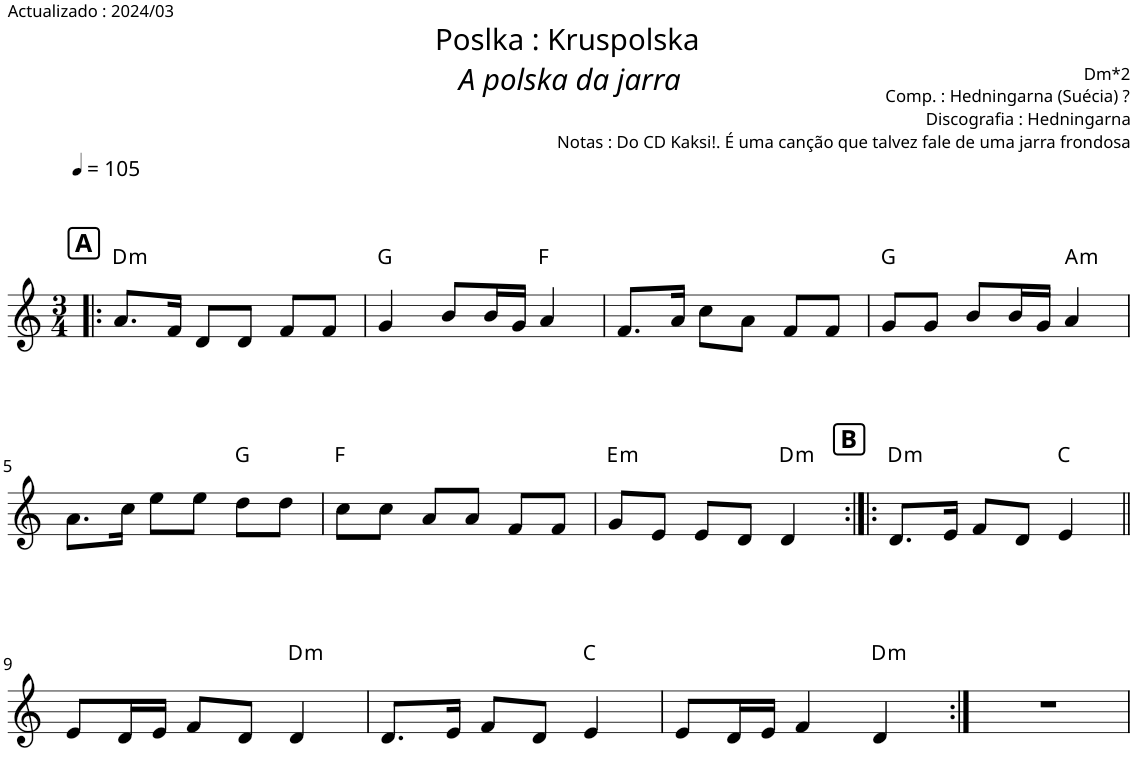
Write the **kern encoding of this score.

**kern	**harte
*part1	*part1
*staff1	*
*I"Piano	*
*I'Pno.	*
*clefG2	*
*k[]	*
*M3/4	*
*MM105	*
!!LO:REH:place=s1:a:B:cj:fs=12:t=A
=1!|:	=1!|:
!	!LO:H:kt=m
8.a/L	D:min
16f/Jk	.
8d/L	.
8d/J	.
8f/L	.
8f/J	.
=2	=2
4g/	G:maj
8b/L	.
16b/L	.
16g/JJ	.
4a/	F:maj
=3	=3
8.f/L	.
16a/Jk	.
8cc\L	.
8a\J	.
8f/L	.
8f/J	.
=4	=4
8g/L	G:maj
8g/J	.
8b/L	.
16b/L	.
16g/JJ	.
!	!LO:H:kt=m
4a/	A:min
!!LO:LB:g=z
=5	=5
8.a\L	.
16cc\Jk	.
8ee\L	.
8ee\J	.
8dd\L	G:maj
8dd\J	.
=6	=6
8cc\L	F:maj
8cc\J	.
8a/L	.
8a/J	.
8f/L	.
8f/J	.
=7	=7
!	!LO:H:kt=m
8g/L	E:min
8e/J	.
8e/L	.
8d/J	.
!	!LO:H:kt=m
4d/	D:min
!!LO:REH:place=s1:a:B:cj:fs=12:t=B
=8:|!|:	=8:|!|:
!	!LO:H:kt=m
8.d/L	D:min
16e/Jk	.
8f/L	.
8d/J	.
4e/	C:maj
!!LO:LB:g=z
=9||	=9||
8e/L	.
16d/L	.
16e/JJ	.
8f/L	.
8d/J	.
!	!LO:H:kt=m
4d/	D:min
=10	=10
8.d/L	.
16e/Jk	.
8f/L	.
8d/J	.
4e/	C:maj
=11	=11
8e/L	.
16d/L	.
16e/JJ	.
4f/	.
!	!LO:H:kt=m
4d/	D:min
=12:|!	=12:|!
2.r	.
=	=
*-	*-
